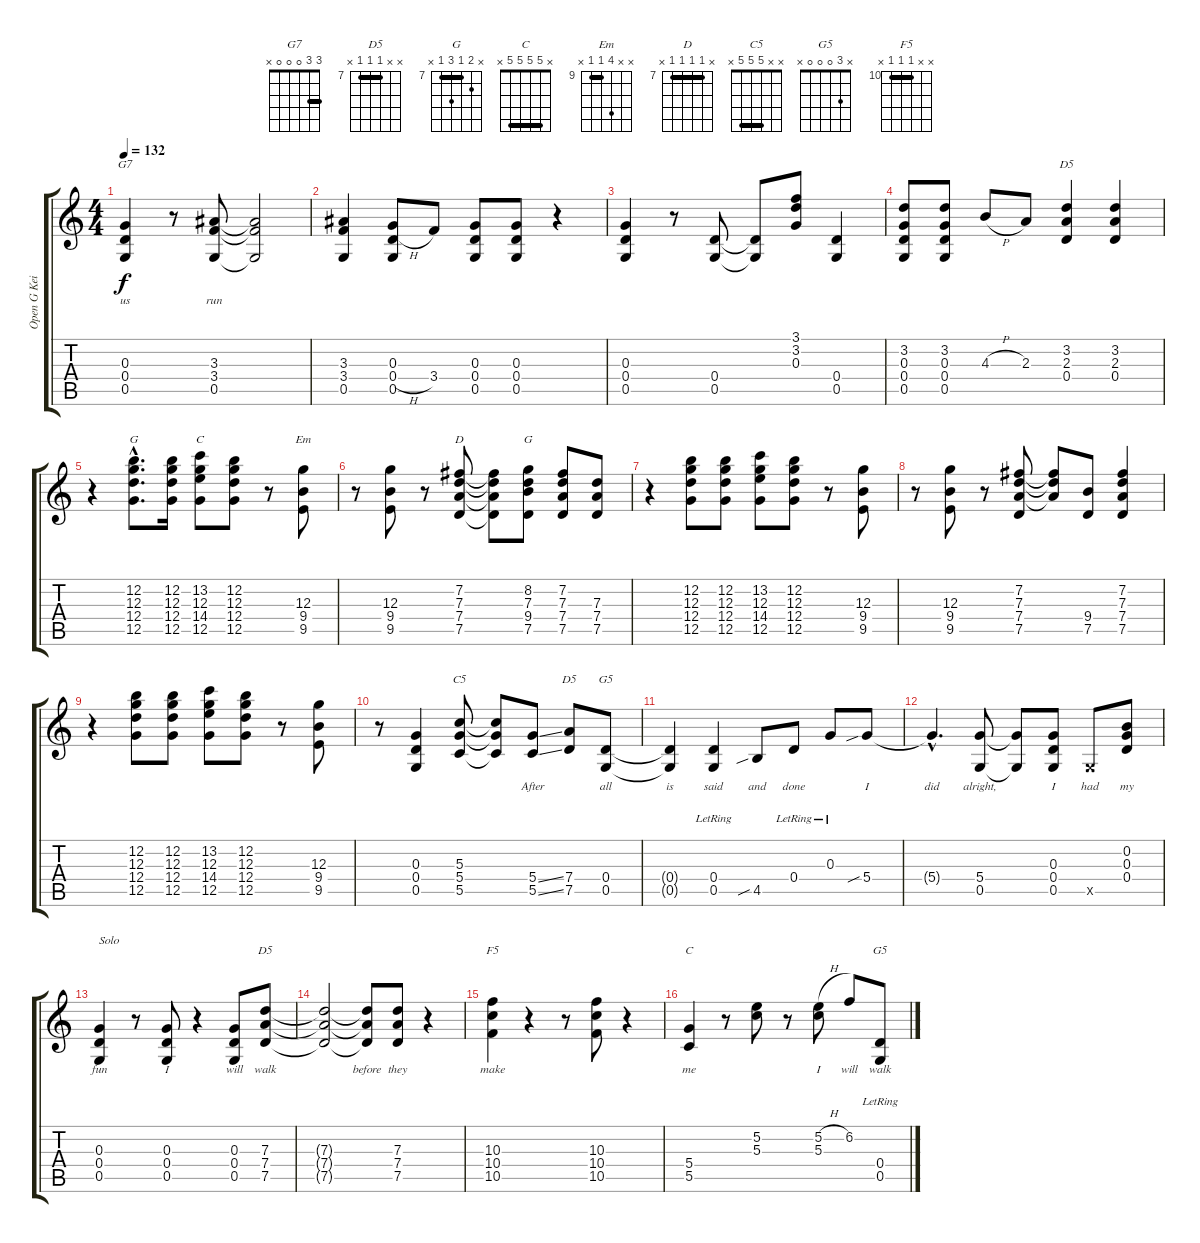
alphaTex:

\track ("Open G Keith" "Open G Kei") {instrument distortionguitar}
\staff {score tabs}
\tuning (D4 B3 G3 D3 G2 D2) {hide}
\chord ("G7" 3 3 0 0 0 x) {barre 3}
\chord ("D5" x 3 2 0 x x)
\chord ("G" x 12 12 12 12 x) {firstfret 12 barre 12}
\chord ("C" x 13 12 14 12 x) {firstfret 12 barre 12}
\chord ("Em" x x 12 9 9 x) {firstfret 9 barre 9}
\chord ("D" x 7 7 7 7 x) {firstfret 7 barre 7}
\chord ("G" x 8 7 9 7 x) {firstfret 7 barre 7}
\chord ("C5" x x 5 5 5 x) {barre 5}
\chord ("D5" x x x 7 7 x) {firstfret 7 barre 7}
\chord ("G5" x x x 0 0 x)
\chord ("D5" x x 7 7 7 x) {firstfret 7 barre 7}
\chord ("F5" x x 10 10 10 x) {firstfret 10 barre 10}
\chord ("C" x 5 5 5 5 x) {barre 5}
\chord ("G5" x 3 0 0 0 x)
\ts (4 4)
\tempo 132
\clef g2
\ks c
(0.3 0.4 0.5).4{ch "G7" lyrics (0 "us") lyrics (1 "") lyrics (2 "") lyrics (3 "") lyrics (4 "") dy f} r.8 (3.3 3.4 0.5).8{lyrics (0 "run") lyrics (1 "") lyrics (2 "") lyrics (3 "") lyrics (4 "")} (3.3{t} 3.4{t} 0.5{t}).2{lyrics (0 "") lyrics (1 "") lyrics (2 "") lyrics (3 "") lyrics (4 "")} |
(3.3 3.4 0.5).4{lyrics (0 "") lyrics (1 "") lyrics (2 "") lyrics (3 "") lyrics (4 "")} (0.3 0.4{h} 0.5).8{lyrics (0 "") lyrics (1 "") lyrics (2 "") lyrics (3 "") lyrics (4 "")} 3.4.8{lyrics (0 "") lyrics (1 "") lyrics (2 "") lyrics (3 "") lyrics (4 "")} (0.3 0.4 0.5).8{lyrics (0 "") lyrics (1 "") lyrics (2 "") lyrics (3 "") lyrics (4 "")} (0.3 0.4 0.5).8{lyrics (0 "") lyrics (1 "") lyrics (2 "") lyrics (3 "") lyrics (4 "")} r.4 |
(0.3 0.4 0.5).4{lyrics (0 "") lyrics (1 "") lyrics (2 "") lyrics (3 "") lyrics (4 "")} r.8 (0.4 0.5).8{lyrics (0 "") lyrics (1 "") lyrics (2 "") lyrics (3 "") lyrics (4 "")} (0.4{t} 0.5{t}).8{lyrics (0 "") lyrics (1 "") lyrics (2 "") lyrics (3 "") lyrics (4 "")} (3.1 3.2 0.3).8{lyrics (0 "") lyrics (1 "") lyrics (2 "") lyrics (3 "") lyrics (4 "")} (0.4 0.5).4{lyrics (0 "") lyrics (1 "") lyrics (2 "") lyrics (3 "") lyrics (4 "")} |
(3.2 0.3 0.4 0.5).8{lyrics (0 "") lyrics (1 "") lyrics (2 "") lyrics (3 "") lyrics (4 "")} (3.2 0.3 0.4 0.5).8{lyrics (0 "") lyrics (1 "") lyrics (2 "") lyrics (3 "") lyrics (4 "")} 4.3{h}.8{lyrics (0 "") lyrics (1 "") lyrics (2 "") lyrics (3 "") lyrics (4 "")} 2.3.8{lyrics (0 "") lyrics (1 "") lyrics (2 "") lyrics (3 "") lyrics (4 "")} (3.2 2.3 0.4).4{ch "D5" lyrics (0 "") lyrics (1 "") lyrics (2 "") lyrics (3 "") lyrics (4 "")} (3.2 2.3 0.4).4{lyrics (0 "") lyrics (1 "") lyrics (2 "") lyrics (3 "") lyrics (4 "")} |
r.4 (12.2{hac} 12.3{hac} 12.4{hac} 12.5{hac}).8{d ch "G" lyrics (0 "") lyrics (1 "") lyrics (2 "") lyrics (3 "") lyrics (4 "")} (12.2 12.3 12.4 12.5).16{lyrics (0 "") lyrics (1 "") lyrics (2 "") lyrics (3 "") lyrics (4 "")} (13.2 12.3 14.4 12.5).8{ch "C" lyrics (0 "") lyrics (1 "") lyrics (2 "") lyrics (3 "") lyrics (4 "")} (12.2 12.3 12.4 12.5).8{lyrics (0 "") lyrics (1 "") lyrics (2 "") lyrics (3 "") lyrics (4 "")} r.8 (12.3 9.4 9.5).8{ch "Em" lyrics (0 "") lyrics (1 "") lyrics (2 "") lyrics (3 "") lyrics (4 "")} |
r.8 (12.3 9.4 9.5).8{lyrics (0 "") lyrics (1 "") lyrics (2 "") lyrics (3 "") lyrics (4 "")} r.8 (7.2 7.3 7.4 7.5).8{ch "D" lyrics (0 "") lyrics (1 "") lyrics (2 "") lyrics (3 "") lyrics (4 "")} (7.2{t} 7.3{t} 7.4{t} 7.5{t}).8{lyrics (0 "") lyrics (1 "") lyrics (2 "") lyrics (3 "") lyrics (4 "")} (8.2 7.3 9.4 7.5).8{ch "G" lyrics (0 "") lyrics (1 "") lyrics (2 "") lyrics (3 "") lyrics (4 "")} (7.2 7.3 7.4 7.5).8{lyrics (0 "") lyrics (1 "") lyrics (2 "") lyrics (3 "") lyrics (4 "")} (7.3 7.4 7.5).8{lyrics (0 "") lyrics (1 "") lyrics (2 "") lyrics (3 "") lyrics (4 "")} |
r.4 (12.2 12.3 12.4 12.5).8{lyrics (0 "") lyrics (1 "") lyrics (2 "") lyrics (3 "") lyrics (4 "")} (12.2 12.3 12.4 12.5).8{lyrics (0 "") lyrics (1 "") lyrics (2 "") lyrics (3 "") lyrics (4 "")} (13.2 12.3 14.4 12.5).8{lyrics (0 "") lyrics (1 "") lyrics (2 "") lyrics (3 "") lyrics (4 "")} (12.2 12.3 12.4 12.5).8{lyrics (0 "") lyrics (1 "") lyrics (2 "") lyrics (3 "") lyrics (4 "")} r.8 (12.3 9.4 9.5).8{lyrics (0 "") lyrics (1 "") lyrics (2 "") lyrics (3 "") lyrics (4 "")} |
r.8 (12.3 9.4 9.5).8{lyrics (0 "") lyrics (1 "") lyrics (2 "") lyrics (3 "") lyrics (4 "")} r.8 (7.2 7.3 7.4 7.5).8{lyrics (0 "") lyrics (1 "") lyrics (2 "") lyrics (3 "") lyrics (4 "")} (7.2{t} 7.3{t} 7.4{t}).8{lyrics (0 "") lyrics (1 "") lyrics (2 "") lyrics (3 "") lyrics (4 "")} (9.4 7.5).8{lyrics (0 "") lyrics (1 "") lyrics (2 "") lyrics (3 "") lyrics (4 "")} (7.2 7.3 7.4 7.5).4{lyrics (0 "") lyrics (1 "") lyrics (2 "") lyrics (3 "") lyrics (4 "")} |
r.4 (12.2 12.3 12.4 12.5).8{lyrics (0 "") lyrics (1 "") lyrics (2 "") lyrics (3 "") lyrics (4 "")} (12.2 12.3 12.4 12.5).8{lyrics (0 "") lyrics (1 "") lyrics (2 "") lyrics (3 "") lyrics (4 "")} (13.2 12.3 14.4 12.5).8{lyrics (0 "") lyrics (1 "") lyrics (2 "") lyrics (3 "") lyrics (4 "")} (12.2 12.3 12.4 12.5).8{lyrics (0 "") lyrics (1 "") lyrics (2 "") lyrics (3 "") lyrics (4 "")} r.8 (12.3 9.4 9.5).8{lyrics (0 "") lyrics (1 "") lyrics (2 "") lyrics (3 "") lyrics (4 "")} |
r.8 (0.3 0.4 0.5).4{lyrics (0 "") lyrics (1 "") lyrics (2 "") lyrics (3 "") lyrics (4 "")} (5.3 5.4 5.5).8{ch "C5" lyrics (0 "") lyrics (1 "") lyrics (2 "") lyrics (3 "") lyrics (4 "")} (5.3{t} 5.4{t} 5.5{t}).8{lyrics (0 "") lyrics (1 "") lyrics (2 "") lyrics (3 "") lyrics (4 "")} (5.4{ss} 5.5{ss}).8{lyrics (0 "After") lyrics (1 "") lyrics (2 "") lyrics (3 "") lyrics (4 "")} (7.4 7.5).8{ch "D5" lyrics (0 "") lyrics (1 "") lyrics (2 "") lyrics (3 "") lyrics (4 "")} (0.4 0.5).8{ch "G5" lyrics (0 "all") lyrics (1 "") lyrics (2 "") lyrics (3 "") lyrics (4 "")} |
(0.4{t} 0.5{t}).4{lyrics (0 "is") lyrics (1 "") lyrics (2 "") lyrics (3 "") lyrics (4 "")} (0.4{lr} 0.5{lr}).4{lyrics (0 "said") lyrics (1 "") lyrics (2 "") lyrics (3 "") lyrics (4 "")} 4.5{sib}.8{lyrics (0 "and") lyrics (1 "") lyrics (2 "") lyrics (3 "") lyrics (4 "")} 0.4{lr}.8{lyrics (0 "done") lyrics (1 "") lyrics (2 "") lyrics (3 "") lyrics (4 "")} 0.3{lr}.8{lyrics (0 "") lyrics (1 "") lyrics (2 "") lyrics (3 "") lyrics (4 "")} 5.4{sib}.8{lyrics (0 "I") lyrics (1 "") lyrics (2 "") lyrics (3 "") lyrics (4 "")} |
5.4{hac t}.4{d lyrics (0 "did") lyrics (1 "") lyrics (2 "") lyrics (3 "") lyrics (4 "")} (5.4 0.5).8{lyrics (0 "alright,") lyrics (1 "") lyrics (2 "") lyrics (3 "") lyrics (4 "")} (5.4{t} 0.5{t}).8{lyrics (0 "") lyrics (1 "") lyrics (2 "") lyrics (3 "") lyrics (4 "")} (0.3 0.4 0.5).8{lyrics (0 "I") lyrics (1 "") lyrics (2 "") lyrics (3 "") lyrics (4 "")} 0.5{x}.8{lyrics (0 "had") lyrics (1 "") lyrics (2 "") lyrics (3 "") lyrics (4 "")} (0.2 0.3 0.4).8{lyrics (0 "my") lyrics (1 "") lyrics (2 "") lyrics (3 "") lyrics (4 "")} |
(0.3 0.4 0.5).4{txt "Solo" lyrics (0 "fun") lyrics (1 "") lyrics (2 "") lyrics (3 "") lyrics (4 "")} r.8 (0.3 0.4 0.5).8{lyrics (0 "I") lyrics (1 "") lyrics (2 "") lyrics (3 "") lyrics (4 "")} r.4 (0.3 0.4 0.5).8{lyrics (0 "will") lyrics (1 "") lyrics (2 "") lyrics (3 "") lyrics (4 "")} (7.3 7.4 7.5).8{ch "D5" lyrics (0 "walk") lyrics (1 "") lyrics (2 "") lyrics (3 "") lyrics (4 "")} |
(7.3{t} 7.4{t} 7.5{t}).2{lyrics (0 "") lyrics (1 "") lyrics (2 "") lyrics (3 "") lyrics (4 "")} (7.3{t} 7.4{t} 7.5{t}).8{lyrics (0 "before") lyrics (1 "") lyrics (2 "") lyrics (3 "") lyrics (4 "")} (7.3 7.4 7.5).8{lyrics (0 "they") lyrics (1 "") lyrics (2 "") lyrics (3 "") lyrics (4 "")} r.4 |
(10.3 10.4 10.5).4{ch "F5" lyrics (0 "make") lyrics (1 "") lyrics (2 "") lyrics (3 "") lyrics (4 "")} r.4 r.8 (10.3 10.4 10.5).8{lyrics (0 "") lyrics (1 "") lyrics (2 "") lyrics (3 "") lyrics (4 "")} r.4 |
(5.4 5.5).4{ch "C" lyrics (0 "me") lyrics (1 "") lyrics (2 "") lyrics (3 "") lyrics (4 "")} r.8 (5.2 5.3).8{lyrics (0 "") lyrics (1 "") lyrics (2 "") lyrics (3 "") lyrics (4 "")} r.8 (5.2{h} 5.3).8{lyrics (0 "I") lyrics (1 "") lyrics (2 "") lyrics (3 "") lyrics (4 "")} 6.2.8{lyrics (0 "will") lyrics (1 "") lyrics (2 "") lyrics (3 "") lyrics (4 "")} (0.4{lr} 0.5{lr}).8{ch "G5" lyrics (0 "walk") lyrics (1 "") lyrics (2 "") lyrics (3 "") lyrics (4 "")}
